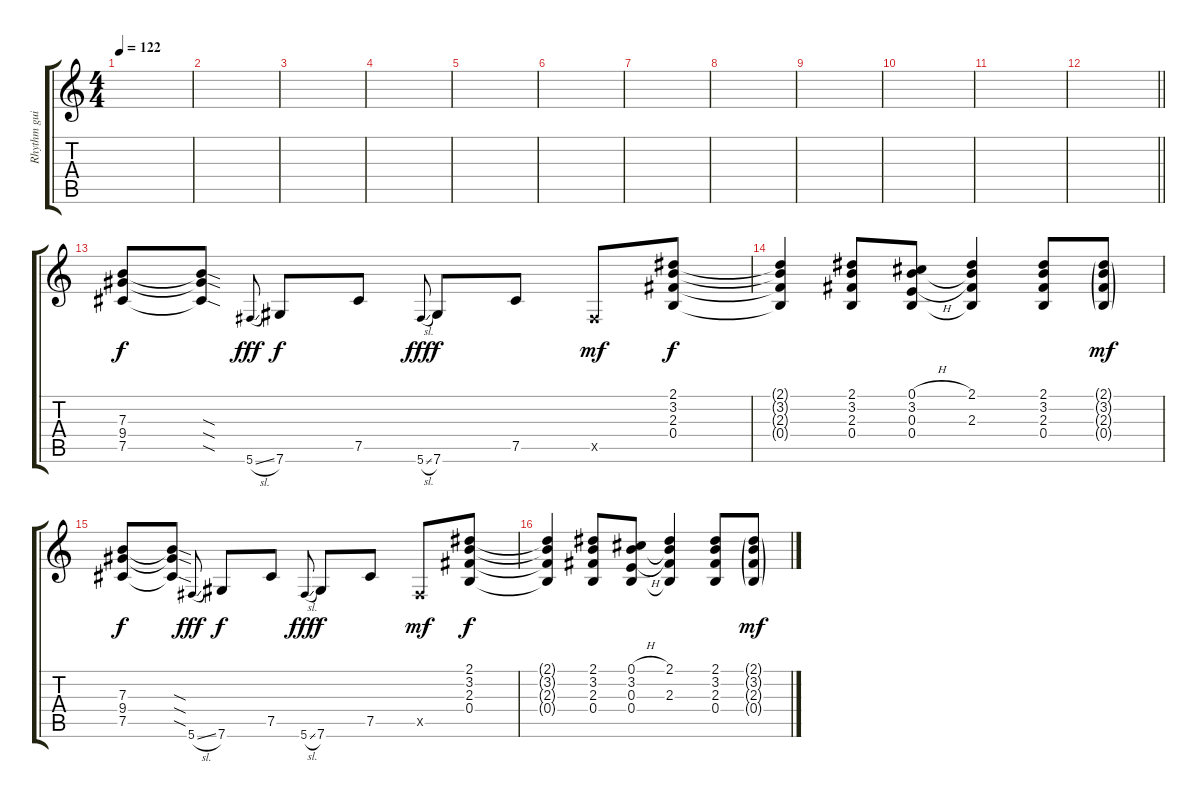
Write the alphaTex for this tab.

\track ("Rhythm guitar 1" "Rhythm gui") {instrument distortionguitar}
\staff {score tabs}
\tuning (Db4 Ab3 E3 B2 Gb2 Db2) {hide}
\ts (4 4)
\tempo 122
\clef g2
\ks c
|
|
|
|
|
|
|
|
|
|
|
\barLineRight lightlight
|
\section ("" "")
(7.3 9.4 7.5).8 (7.3{sod t} 9.4{sod t} 7.5{sod t}).8 5.6{sl}.8{gr onbeat dy fff} 7.6.8{dy f} 7.5.8 5.6{sl}.8{gr onbeat dy fff} 7.6.8{dy f} 7.5.8 0.5{x}.8{dy mf} (2.1 3.2 2.3 0.4).8{dy f} |
(2.1{t} 3.2{t} 2.3{t} 0.4{t}).4 (2.1 3.2 2.3 0.4).8 (0.1{h} 3.2 0.3{h} 0.4).8 (2.1 3.2{t} 2.3 0.4{t}).4 (2.1 3.2 2.3 0.4).8 (2.1{g} 3.2{g} 2.3{g} 0.4{g}).8{dy mf} |
(7.3 9.4 7.5).8{dy f} (7.3{sod t} 9.4{sod t} 7.5{sod t}).8 5.6{sl}.8{gr onbeat dy fff} 7.6.8{dy f} 7.5.8 5.6{sl}.8{gr onbeat dy fff} 7.6.8{dy f} 7.5.8 0.5{x}.8{dy mf} (2.1 3.2 2.3 0.4).8{dy f} |
(2.1{t} 3.2{t} 2.3{t} 0.4{t}).4 (2.1 3.2 2.3 0.4).8 (0.1{h} 3.2 0.3{h} 0.4).8 (2.1 3.2{t} 2.3 0.4{t}).4 (2.1 3.2 2.3 0.4).8 (2.1{g} 3.2{g} 2.3{g} 0.4{g}).8{dy mf}
